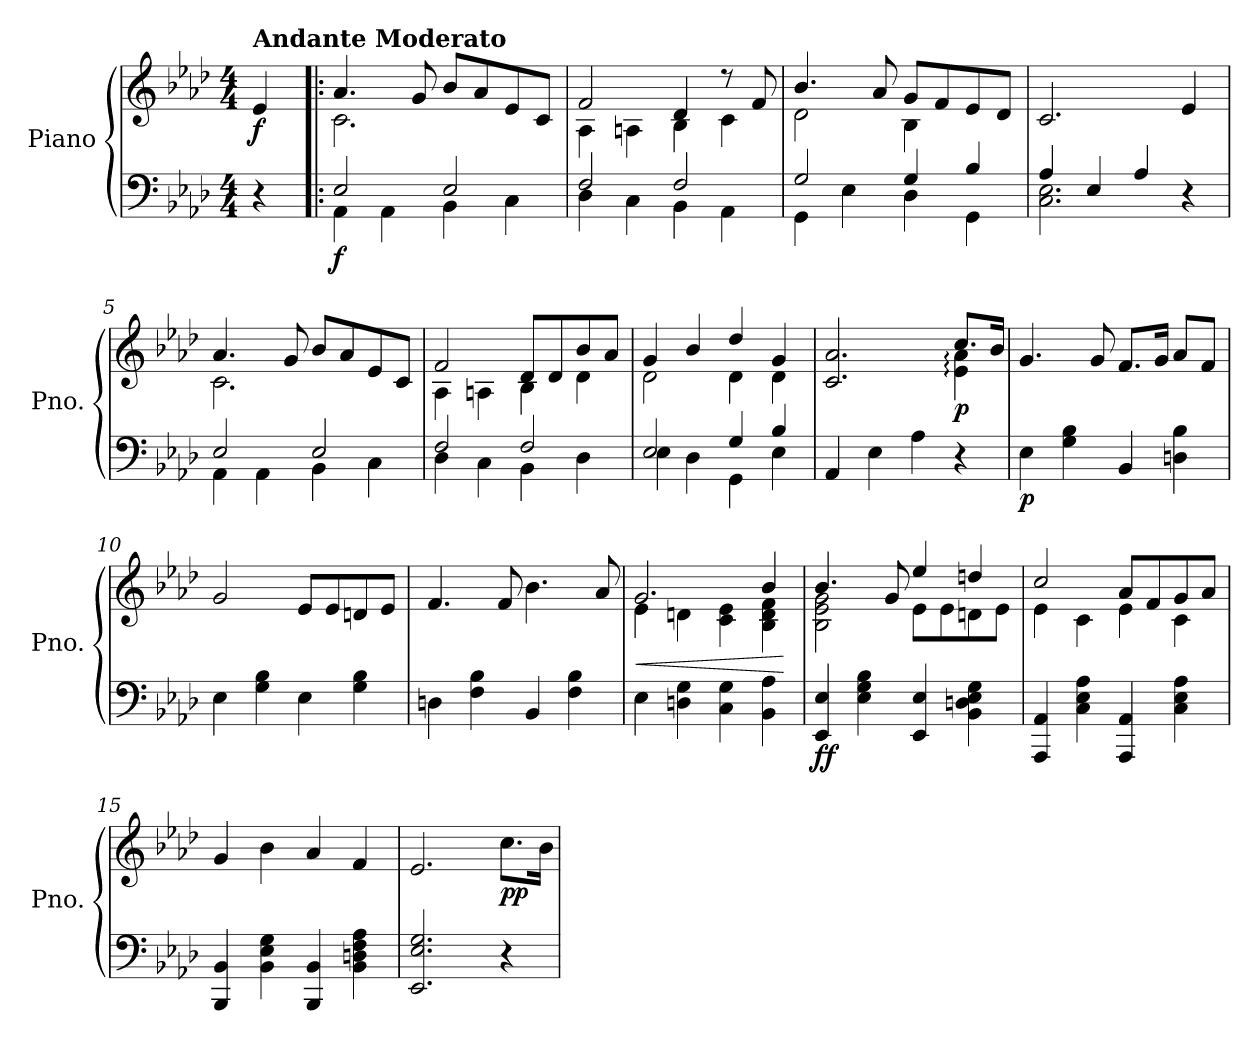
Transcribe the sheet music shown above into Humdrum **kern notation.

**kern	**kern	**dynam
*part1	*part1	*part1
*staff2	*staff1	*staff1/2
*I"Piano	*	*
*I'Pno.	*	*
*clefF4	*clefG2	*
*k[b-e-a-d-]	*k[b-e-a-d-]	*
*M4/4	*M4/4	*
=	=	=
!	!LO:TX:a:B:t=Andante Moderato	!
!	!	!LO:DY:b
4r	4e-/	f
=1!|:	=1!|:	=1!|:
*^	*^	*
!	!	!	!	!LO:DY:b=2
2E-/	4AA-\	4.a-/	2.c\	f
.	4AA-\	.	.	.
.	.	8g/	.	.
2E-/	4BB-\	8b-/L	.	.
.	.	8a-/	.	.
.	4C\	8e-/	4ryy	.
.	.	8c/J	.	.
=2	=2	=2	=2	=2
2F/	4D-\	2f/	4A-\	.
.	4C\	.	4An\	.
2F/	4BB-\	4d-/	4B-\	.
.	4AA-\	8r	4c\	.
.	.	8f/	.	.
=3	=3	=3	=3	=3
2G/	4GG\	4.b-/	2d-\	.
.	4E-\	.	.	.
.	.	8a-/	.	.
4G/	4D-\	8g/L	4B-\	.
.	.	8f/	.	.
4B-/	4GG\	8e-/	4ryy	.
.	.	8d-/J	.	.
*	*	*v	*v	*
=4	=4	=4	=4
4A-/	2.C\ 2.E-\	2.c/	.
4E-/	.	.	.
4A-/	.	.	.
4r	4ryy	4e-/	.
=5	=5	=5	=5
*	*	*^	*
2E-/	4AA-\	4.a-/	2.c\	.
.	4AA-\	.	.	.
.	.	8g/	.	.
2E-/	4BB-\	8b-/L	.	.
.	.	8a-/	.	.
.	4C\	8e-/	4ryy	.
.	.	8c/J	.	.
=6	=6	=6	=6	=6
2F/	4D-\	2f/	4A-\	.
.	4C\	.	4An\	.
2F/	4BB-\	8d-/L	4B-\	.
.	.	8d-/	.	.
.	4D-\	8b-/	4d-\	.
.	.	8a-/J	.	.
!!LO:LB:g=z	!!
=7	=7	=7	=7	=7
2E-/	4E-\	4g/	2d-\	.
.	4D-\	4b-/	.	.
4G/	4GG\	4dd-/	4d-\	.
4B-/	4E-\	4g/	4d-\	.
*v	*v	*	*	*
=8	=8	=8	=8
4AA-/	2.c/ 2.a-/	2.ryy	.
4E-\	.	.	.
4A-\	.	.	.
!	!	!	!LO:DY:b
4r	8.cc/L	4e-\: 4a-\:	p
.	16b-/Jk	.	.
*	*v	*v	*
=9	=9	=9
!	!	!LO:DY:b=2
4E-\	4.g/	p
4G\ 4B-\	.	.
.	8g/	.
4BB-/	8.f/L	.
.	16g/Jk	.
4Dn\ 4B-\	8a-/L	.
.	8f/J	.
=10	=10	=10
4E-\	2g/	.
4G\ 4B-\	.	.
4E-\	8e-/L	.
.	8e-/	.
4G\ 4B-\	8dn/	.
.	8e-/J	.
=11	=11	=11
4Dn\	4.f/	.
4F\ 4B-\	.	.
.	8f/	.
4BB-/	4.b-\	.
4F\ 4B-\	.	.
.	8a-/	.
=12	=12	=12
!	!	!LO:HP:b
*	*^	*
4E-\	2.g/	4e-\	<
4Dn\ 4G\	.	4dn\	.
4C\ 4G\	.	4c\ 4e-\	.
4BB-\ 4A-\	4b-/	4B-\ 4d\ 4f\	.
*	*v	*v	*
.	.	[
=13	=13	=13
*	*^	*
!	!	!	!LO:DY:b=2
!	!	!	!LO:DY:n=1:b
4EE-/ 4E-/	4.b-/	2B-\ 2e-\ 2g\	f f
4E-\ 4G\ 4B-\	.	.	.
.	8g/	.	.
4EE-/ 4E-/	8e-\L	4ee-/	.
.	8e-\	.	.
4BB-\ 4Dn\ 4E-\ 4G\	8dn\	4ddn/	.
.	8e-\J	.	.
!!LO:LB:g=z	!!
=14	=14	=14	=14
4AAA-/ 4AA-/	2cc/	4e-\	.
4C\ 4E-\ 4A-\	.	4c\	.
4AAA-/ 4AA-/	8a-/L	4e-\	.
.	8f/	.	.
4C\ 4E-\ 4A-\	8g/	4c\	.
.	8a-/J	.	.
*	*v	*v	*
=15	=15	=15
4BBB-/ 4BB-/	4g/	.
4BB-\ 4E-\ 4G\	4b-\	.
4BBB-/ 4BB-/	4a-/	.
4BB-\ 4Dn\ 4F\ 4A-\	4f/	.
=16	=16	=16
2.EE-/ 2.E-/ 2.G/	2.e-/	.
!	!	!LO:DY:b
4r	8.cc\L	pp
.	16b-\Jk	.
=	=	=
*-	*-	*-
